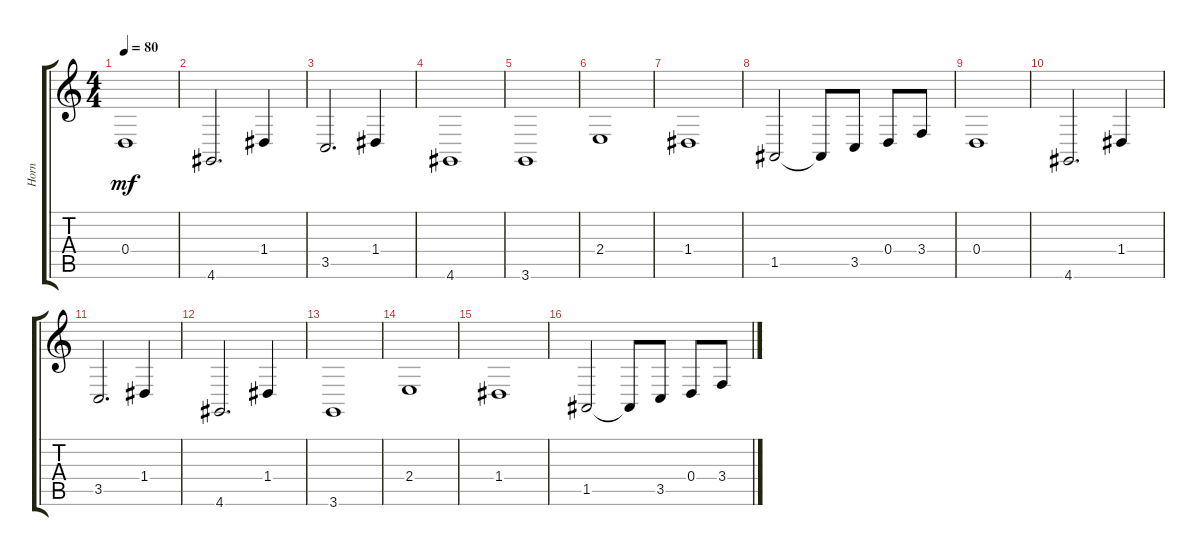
\track ("Horn" "Horn") {instrument englishhorn}
\staff {score tabs}
\tuning (E4 B3 G3 D3 A2 E2) {hide}
\ts (4 4)
\tempo 80
\clef g2
\ks c
0.4.1{dy mf} |
4.6.2{d} 1.4.4 |
3.5.2{d} 1.4.4 |
4.6.1 |
3.6.1 |
2.4.1 |
1.4.1 |
1.5.2 1.5{t}.8 3.5.8 0.4.8 3.4.8 |
0.4.1 |
4.6.2{d} 1.4.4 |
3.5.2{d} 1.4.4 |
4.6.2{d} 1.4.4 |
3.6.1 |
2.4.1 |
1.4.1 |
1.5.2 1.5{t}.8 3.5.8 0.4.8 3.4.8
